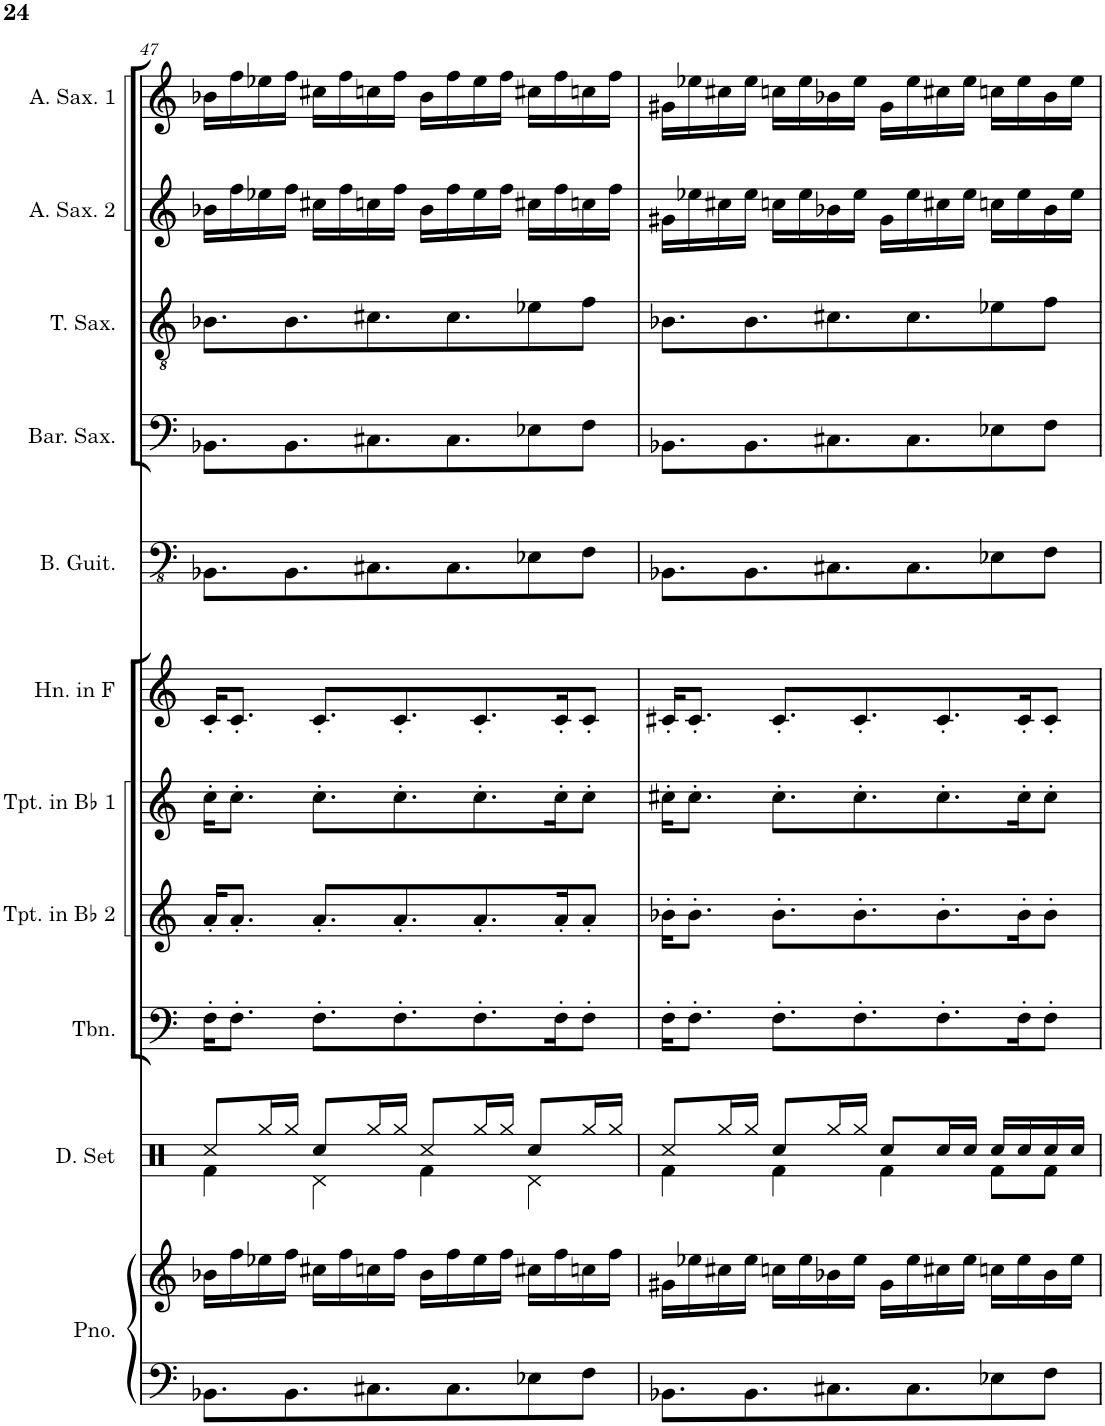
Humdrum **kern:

**kern	**kern	**kern	**kern	**kern	**kern	**kern	**kern	**kern	**kern	**kern	**kern
*part11	*part11	*part10	*part9	*part8	*part7	*part6	*part5	*part4	*part3	*part2	*part1
*staff12	*staff11	*staff10	*staff9	*staff8	*staff7	*staff6	*staff5	*staff4	*staff3	*staff2	*staff1
*I"Piano	*	*I"Drumset	*I"Trombone	*I"Trumpet in Bb 2	*I"Trumpet in Bb 1	*I"Horn in F	*I"Bass Guitar	*I"Baritone Saxophone	*I"Tenor Saxophone	*I"Alto Saxophone 2	*I"Alto Saxophone 1
*I'Pno.	*	*I'D. Set	*I'Tbn.	*I'Tpt. in Bb 2	*I'Tpt. in Bb 1	*I'Hn. in F	*I'B. Guit.	*I'Bar. Sax.	*I'T. Sax.	*I'A. Sax. 2	*I'A. Sax. 1
!!LO:PB:g=z
*clefF4	*clefG2	*clefX	*clefF4	*clefG2	*clefG2	*clefG2	*clefFv4	*clefF4	*clefGv2	*clefG2	*clefG2
*	*	*	*	*Trd1c2	*Trd1c2	*Trd4c7	*	*Trd12c21	*Trd8c14	*Trd5c9	*Trd5c9
*k[]	*k[]	*k[]	*k[]	*k[]	*k[]	*k[]	*k[]	*k[]	*k[]	*k[]	*k[]
*M4/4	*M4/4	*M4/4	*M4/4	*M4/4	*M4/4	*M4/4	*M4/4	*M4/4	*M4/4	*M4/4	*M4/4
=47	=47	=47	=47	=47	=47	=47	=47	=47	=47	=47	=47
*	*	*^	*	*	*	*	*	*	*	*	*
8.BB-X\L	16b-X\LL	8Rcc/L	4Rf\	16F'\KL	16a'/KL	16cc'\KL	16c'/KL	8.BBB-X\L	8.BB-X\L	8.B-X\L	16b-X\LL	16b-X\LL
.	16ff\	.	.	8.F'\J	8.a'/J	8.cc'\J	8.c'/J	.	.	.	16ff\	16ff\
.	16ee-X\	16Rgg/L	.	.	.	.	.	.	.	.	16ee-X\	16ee-X\
8.BB-\	16ff\JJ	16Rgg/JJ	.	.	.	.	.	8.BBB-\	8.BB-\	8.B-\	16ff\JJ	16ff\JJ
.	16cc#X\LL	8Rcc/L	4Rd\	8.F'\L	8.a'/L	8.cc'\L	8.c'/L	.	.	.	16cc#X\LL	16cc#X\LL
.	16ff\	.	.	.	.	.	.	.	.	.	16ff\	16ff\
8.C#X\	16ccn\	16Rgg/L	.	.	.	.	.	8.CC#X\	8.C#X\	8.c#X\	16ccn\	16ccn\
.	16ff\JJ	16Rgg/JJ	.	8.F'\	8.a'/	8.cc'\	8.c'/	.	.	.	16ff\JJ	16ff\JJ
.	16b-\LL	8Rcc/L	4Rf\	.	.	.	.	.	.	.	16b-\LL	16b-\LL
8.C#\	16ff\	.	.	.	.	.	.	8.CC#\	8.C#\	8.c#\	16ff\	16ff\
.	16ee-\	16Rgg/L	.	8.F'\	8.a'/	8.cc'\	8.c'/	.	.	.	16ee-\	16ee-\
.	16ff\JJ	16Rgg/JJ	.	.	.	.	.	.	.	.	16ff\JJ	16ff\JJ
8E-X\	16cc#X\LL	8Rcc/L	4Rd\	.	.	.	.	8EE-X\	8E-X\	8e-X\	16cc#X\LL	16cc#X\LL
.	16ff\	.	.	16F'\K	16a'/K	16cc'\K	16c'/K	.	.	.	16ff\	16ff\
8F\J	16ccn\	16Rgg/L	.	8F'\J	8a'/J	8cc'\J	8c'/J	8FF\J	8F\J	8f\J	16ccn\	16ccn\
.	16ff\JJ	16Rgg/JJ	.	.	.	.	.	.	.	.	16ff\JJ	16ff\JJ
=48	=48	=48	=48	=48	=48	=48	=48	=48	=48	=48	=48	=48
8.BB-X\L	16g#X\LL	8Rcc/L	4Rf\	16F'\KL	16b-X'\KL	16cc#X'\KL	16c#X'/KL	8.BBB-X\L	8.BB-X\L	8.B-X\L	16g#X\LL	16g#X\LL
.	16ee-X\	.	.	8.F'\J	8.b-'\J	8.cc#'\J	8.c#'/J	.	.	.	16ee-X\	16ee-X\
.	16cc#X\	16Rgg/L	.	.	.	.	.	.	.	.	16cc#X\	16cc#X\
8.BB-\	16ee-\JJ	16Rgg/JJ	.	.	.	.	.	8.BBB-\	8.BB-\	8.B-\	16ee-\JJ	16ee-\JJ
.	16ccn\LL	8Rcc/L	4Rf\	8.F'\L	8.b-'\L	8.cc#'\L	8.c#'/L	.	.	.	16ccn\LL	16ccn\LL
.	16ee-\	.	.	.	.	.	.	.	.	.	16ee-\	16ee-\
8.C#X\	16b-X\	16Rgg/L	.	.	.	.	.	8.CC#X\	8.C#X\	8.c#X\	16b-X\	16b-X\
.	16ee-\JJ	16Rgg/JJ	.	8.F'\	8.b-'\	8.cc#'\	8.c#'/	.	.	.	16ee-\JJ	16ee-\JJ
.	16g#\LL	8Rcc/L	4Rf\	.	.	.	.	.	.	.	16g#\LL	16g#\LL
8.C#\	16ee-\	.	.	.	.	.	.	8.CC#\	8.C#\	8.c#\	16ee-\	16ee-\
.	16cc#X\	16Rcc/L	.	8.F'\	8.b-'\	8.cc#'\	8.c#'/	.	.	.	16cc#X\	16cc#X\
.	16ee-\JJ	16Rcc/JJ	.	.	.	.	.	.	.	.	16ee-\JJ	16ee-\JJ
8E-X\	16ccn\LL	16Rcc/LL	8Rf\L	.	.	.	.	8EE-X\	8E-X\	8e-X\	16ccn\LL	16ccn\LL
.	16ee-\	16Rcc/	.	16F'\K	16b-'\K	16cc#'\K	16c#'/K	.	.	.	16ee-\	16ee-\
8F\J	16b-\	16Rcc/	8Rf\J	8F'\J	8b-'\J	8cc#'\J	8c#'/J	8FF\J	8F\J	8f\J	16b-\	16b-\
.	16ee-\JJ	16Rcc/JJ	.	.	.	.	.	.	.	.	16ee-\JJ	16ee-\JJ
*	*	*v	*v	*	*	*	*	*	*	*	*	*
=	=	=	=	=	=	=	=	=	=	=	=
*-	*-	*-	*-	*-	*-	*-	*-	*-	*-	*-	*-
